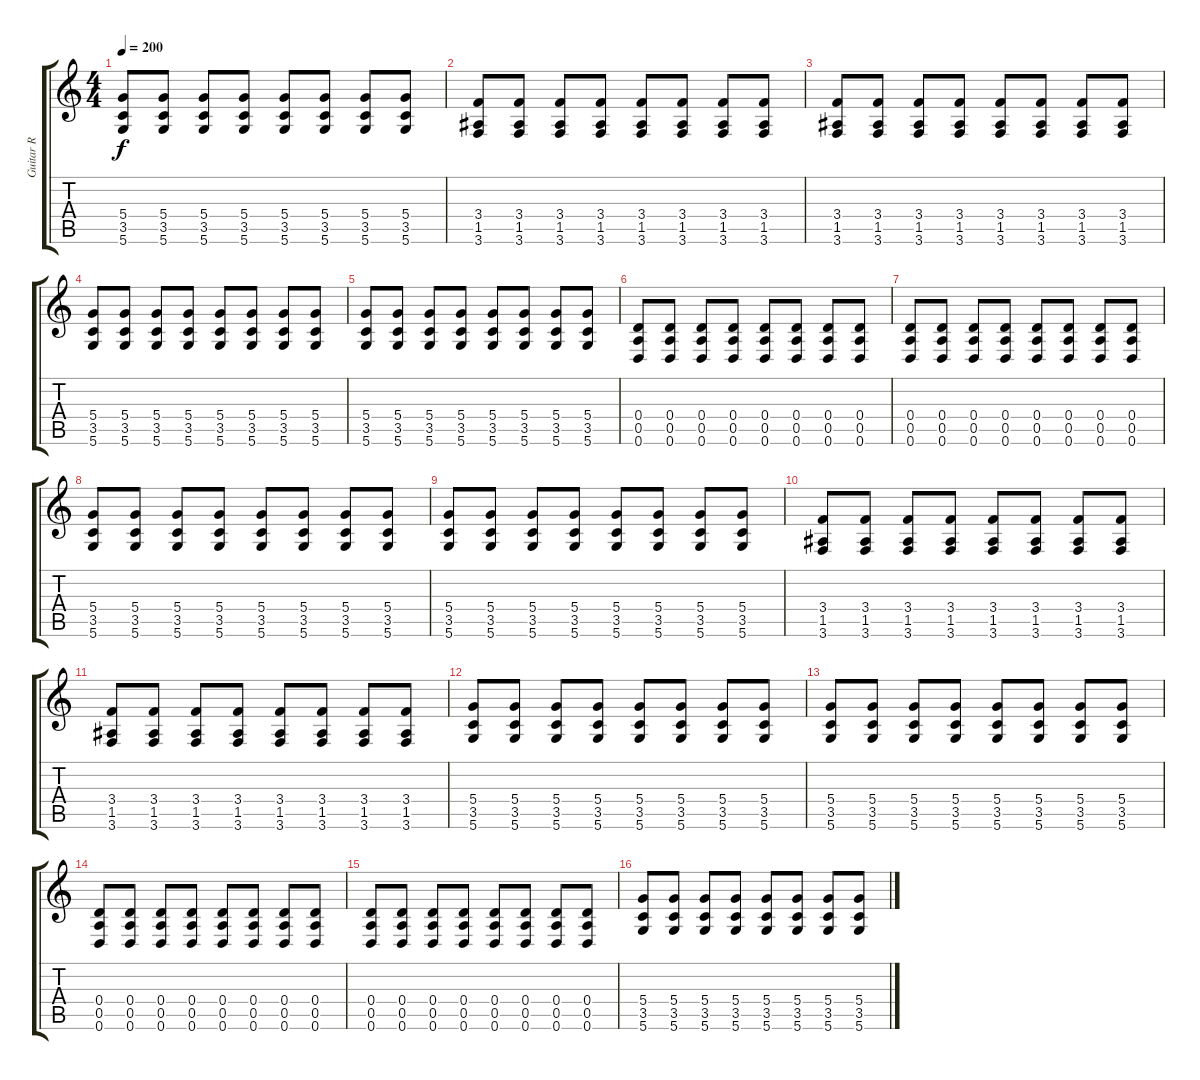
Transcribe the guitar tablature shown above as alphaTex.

\track ("Guitar R" "Guitar R") {instrument distortionguitar}
\staff {score tabs}
\tuning (E4 B3 G3 D3 A2 D2) {hide}
\ts (4 4)
\tempo 200
\clef g2
\ks c
(5.4 3.5 5.6).8{dy f} (5.4 3.5 5.6).8 (5.4 3.5 5.6).8 (5.4 3.5 5.6).8 (5.4 3.5 5.6).8 (5.4 3.5 5.6).8 (5.4 3.5 5.6).8 (5.4 3.5 5.6).8 |
(3.4 1.5 3.6).8 (3.4 1.5 3.6).8 (3.4 1.5 3.6).8 (3.4 1.5 3.6).8 (3.4 1.5 3.6).8 (3.4 1.5 3.6).8 (3.4 1.5 3.6).8 (3.4 1.5 3.6).8 |
(3.4 1.5 3.6).8 (3.4 1.5 3.6).8 (3.4 1.5 3.6).8 (3.4 1.5 3.6).8 (3.4 1.5 3.6).8 (3.4 1.5 3.6).8 (3.4 1.5 3.6).8 (3.4 1.5 3.6).8 |
(5.4 3.5 5.6).8 (5.4 3.5 5.6).8 (5.4 3.5 5.6).8 (5.4 3.5 5.6).8 (5.4 3.5 5.6).8 (5.4 3.5 5.6).8 (5.4 3.5 5.6).8 (5.4 3.5 5.6).8 |
(5.4 3.5 5.6).8 (5.4 3.5 5.6).8 (5.4 3.5 5.6).8 (5.4 3.5 5.6).8 (5.4 3.5 5.6).8 (5.4 3.5 5.6).8 (5.4 3.5 5.6).8 (5.4 3.5 5.6).8 |
(0.4 0.5 0.6).8 (0.4 0.5 0.6).8 (0.4 0.5 0.6).8 (0.4 0.5 0.6).8 (0.4 0.5 0.6).8 (0.4 0.5 0.6).8 (0.4 0.5 0.6).8 (0.4 0.5 0.6).8 |
(0.4 0.5 0.6).8 (0.4 0.5 0.6).8 (0.4 0.5 0.6).8 (0.4 0.5 0.6).8 (0.4 0.5 0.6).8 (0.4 0.5 0.6).8 (0.4 0.5 0.6).8 (0.4 0.5 0.6).8 |
(5.4 3.5 5.6).8 (5.4 3.5 5.6).8 (5.4 3.5 5.6).8 (5.4 3.5 5.6).8 (5.4 3.5 5.6).8 (5.4 3.5 5.6).8 (5.4 3.5 5.6).8 (5.4 3.5 5.6).8 |
(5.4 3.5 5.6).8 (5.4 3.5 5.6).8 (5.4 3.5 5.6).8 (5.4 3.5 5.6).8 (5.4 3.5 5.6).8 (5.4 3.5 5.6).8 (5.4 3.5 5.6).8 (5.4 3.5 5.6).8 |
(3.4 1.5 3.6).8 (3.4 1.5 3.6).8 (3.4 1.5 3.6).8 (3.4 1.5 3.6).8 (3.4 1.5 3.6).8 (3.4 1.5 3.6).8 (3.4 1.5 3.6).8 (3.4 1.5 3.6).8 |
(3.4 1.5 3.6).8 (3.4 1.5 3.6).8 (3.4 1.5 3.6).8 (3.4 1.5 3.6).8 (3.4 1.5 3.6).8 (3.4 1.5 3.6).8 (3.4 1.5 3.6).8 (3.4 1.5 3.6).8 |
(5.4 3.5 5.6).8 (5.4 3.5 5.6).8 (5.4 3.5 5.6).8 (5.4 3.5 5.6).8 (5.4 3.5 5.6).8 (5.4 3.5 5.6).8 (5.4 3.5 5.6).8 (5.4 3.5 5.6).8 |
(5.4 3.5 5.6).8 (5.4 3.5 5.6).8 (5.4 3.5 5.6).8 (5.4 3.5 5.6).8 (5.4 3.5 5.6).8 (5.4 3.5 5.6).8 (5.4 3.5 5.6).8 (5.4 3.5 5.6).8 |
(0.4 0.5 0.6).8 (0.4 0.5 0.6).8 (0.4 0.5 0.6).8 (0.4 0.5 0.6).8 (0.4 0.5 0.6).8 (0.4 0.5 0.6).8 (0.4 0.5 0.6).8 (0.4 0.5 0.6).8 |
(0.4 0.5 0.6).8 (0.4 0.5 0.6).8 (0.4 0.5 0.6).8 (0.4 0.5 0.6).8 (0.4 0.5 0.6).8 (0.4 0.5 0.6).8 (0.4 0.5 0.6).8 (0.4 0.5 0.6).8 |
(5.4 3.5 5.6).8 (5.4 3.5 5.6).8 (5.4 3.5 5.6).8 (5.4 3.5 5.6).8 (5.4 3.5 5.6).8 (5.4 3.5 5.6).8 (5.4 3.5 5.6).8 (5.4 3.5 5.6).8
